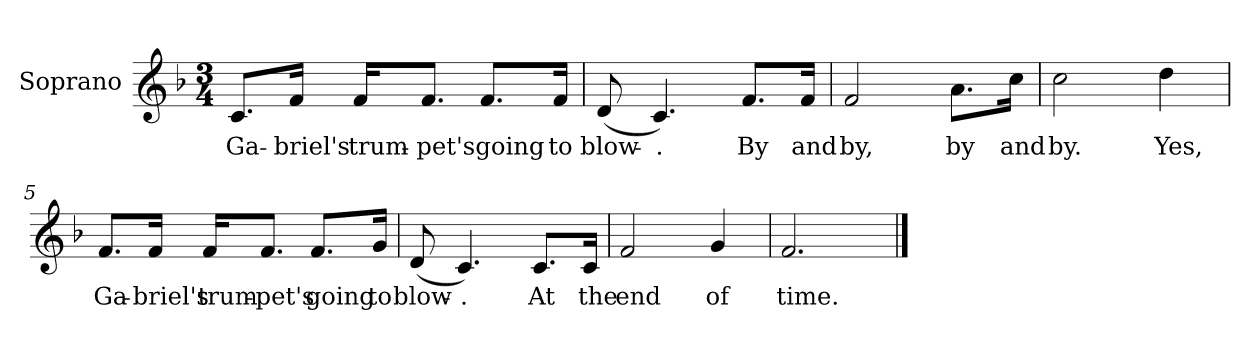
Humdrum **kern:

**kern	**text
*part1	*part1
*staff1	*staff1
*I"Soprano	*
*I'S.	*
*clefG2	*
*k[b-]	*
*M3/4	*
*MM70	*
=1	=1
!	!LO:LY:b
8.c/L	Ga-
!	!LO:LY:b
16f/Jk	-briel's
!	!LO:LY:b
16f/KL	trum-
!	!LO:LY:b
8.f/J	-pet's
!	!LO:LY:b
8.f/L	going
!	!LO:LY:b
16f/Jk	to
=2	=2
!	!LO:LY:b
(8d/	blow-
!	!LO:LY:b
4.c/)	-.
!	!LO:LY:b
8.f/L	By
!	!LO:LY:b
16f/Jk	and
=3	=3
!	!LO:LY:b
2f/	by,
!	!LO:LY:b
8.a\L	by
!	!LO:LY:b
16cc\Jk	and
=4	=4
!	!LO:LY:b
2cc\	by.
!	!LO:LY:b
4dd\	Yes,
!!LO:LB:g=z
=5	=5
!	!LO:LY:b
8.f/L	Ga-
!	!LO:LY:b
16f/Jk	-briel's
!	!LO:LY:b
16f/KL	trum-
!	!LO:LY:b
8.f/J	-pet's
!	!LO:LY:b
8.f/L	going
!	!LO:LY:b
16g/Jk	to
=6	=6
!	!LO:LY:b
(8d/	blow-
!	!LO:LY:b
4.c/)	-.
!	!LO:LY:b
8.c/L	At
!	!LO:LY:b
16c/Jk	the
=7	=7
!	!LO:LY:b
2f/	end
!	!LO:LY:b
4g/	of
=8	=8
!	!LO:LY:b
2.f/	time.
==	==
*-	*-
